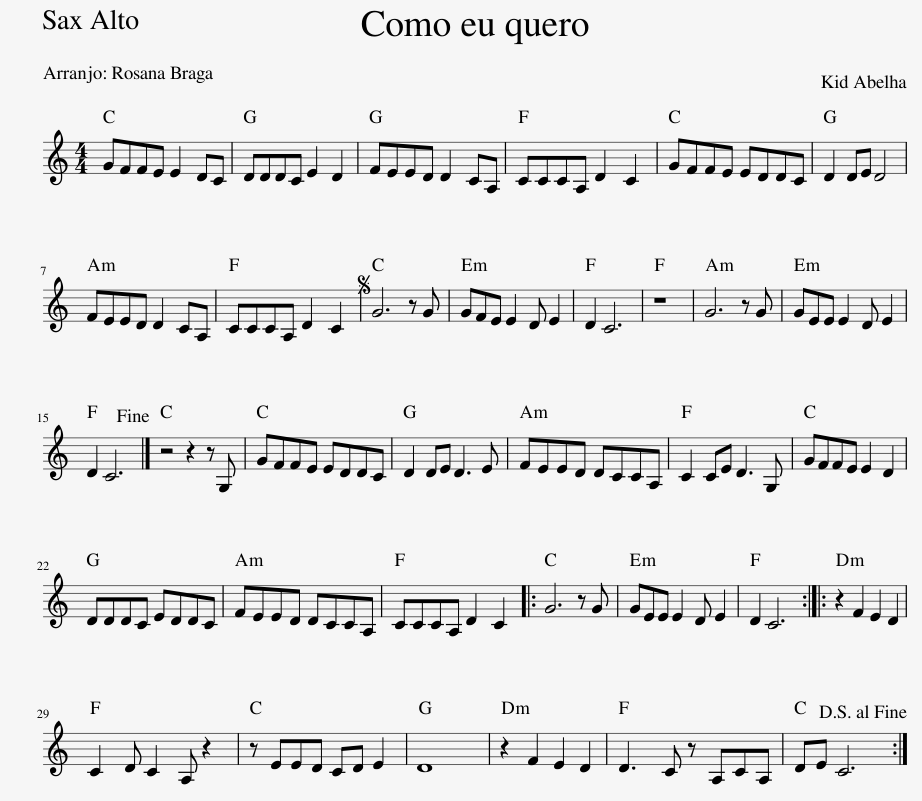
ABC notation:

X:1
L:1/8
M:4/4
I:linebreak $
K:C
V:1 treble
V:1
 GFFE E2 DC | DDDC E2 D2 | FEED D2 CA, | CCCA, D2 C2 | GFFE EDDC | %5
 D2 DE D4 |$ FEED D2 CA, |S CCCA, D2 C2 | G6 z G | GFE E2 D E2 | %10
 D2 C6 | z8 | G6 z G | GEE E2 D E2 |$ D2 C6!fine! |] %15
 z4 z2 z G, | GFFE EDDC | D2 DE D3 E | FEED DCCA, | C2 CE D3 G, | %20
 GFFE E2 D2 |$ DDDC EDDC | FEED DCCA, | CCCA, D2 C2 |: G6 z G | %25
 GEE E2 D E2 | D2 C6 :: z2 F2 E2 D2 |$ C2 D C2 A, z2 | z EED CD E2 | %30
 D8 | z2 F2 E2 D2 | D3 C z A,CA, | DE C6!D.S.! :| %34
